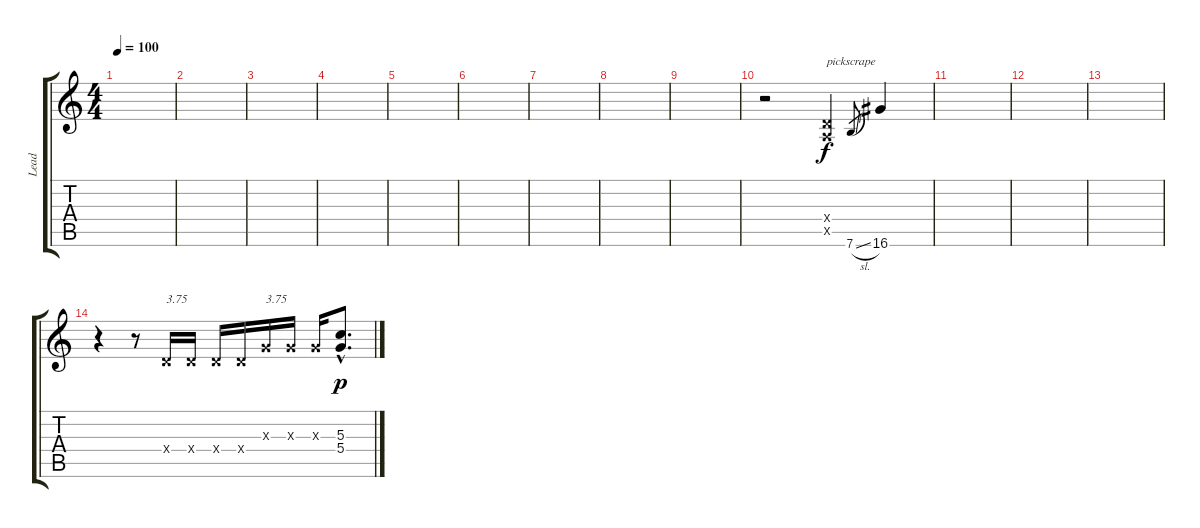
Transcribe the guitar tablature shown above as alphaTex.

\track ("Lead" "Lead") {instrument distortionguitar}
\staff {score tabs}
\tuning (E4 B3 G3 D3 A2 E2) {hide}
\ts (4 4)
\tempo 100
\clef g2
\ks c
|
|
|
|
|
|
|
|
|
r.2 (0.4{x} 0.5{x}).4{txt "pickscrape"} 7.6{sl}.8{gr} 16.6.4 |
|
|
|
r.4 r.8 0.4{x}.16{txt "3.75"} 0.4{x}.16 0.4{x}.16 0.4{x}.16 0.3{x}.16{txt "3.75"} 0.3{x}.16 0.3{x}.16 (5.3{hac} 5.4{hac}).8{d dy p}
